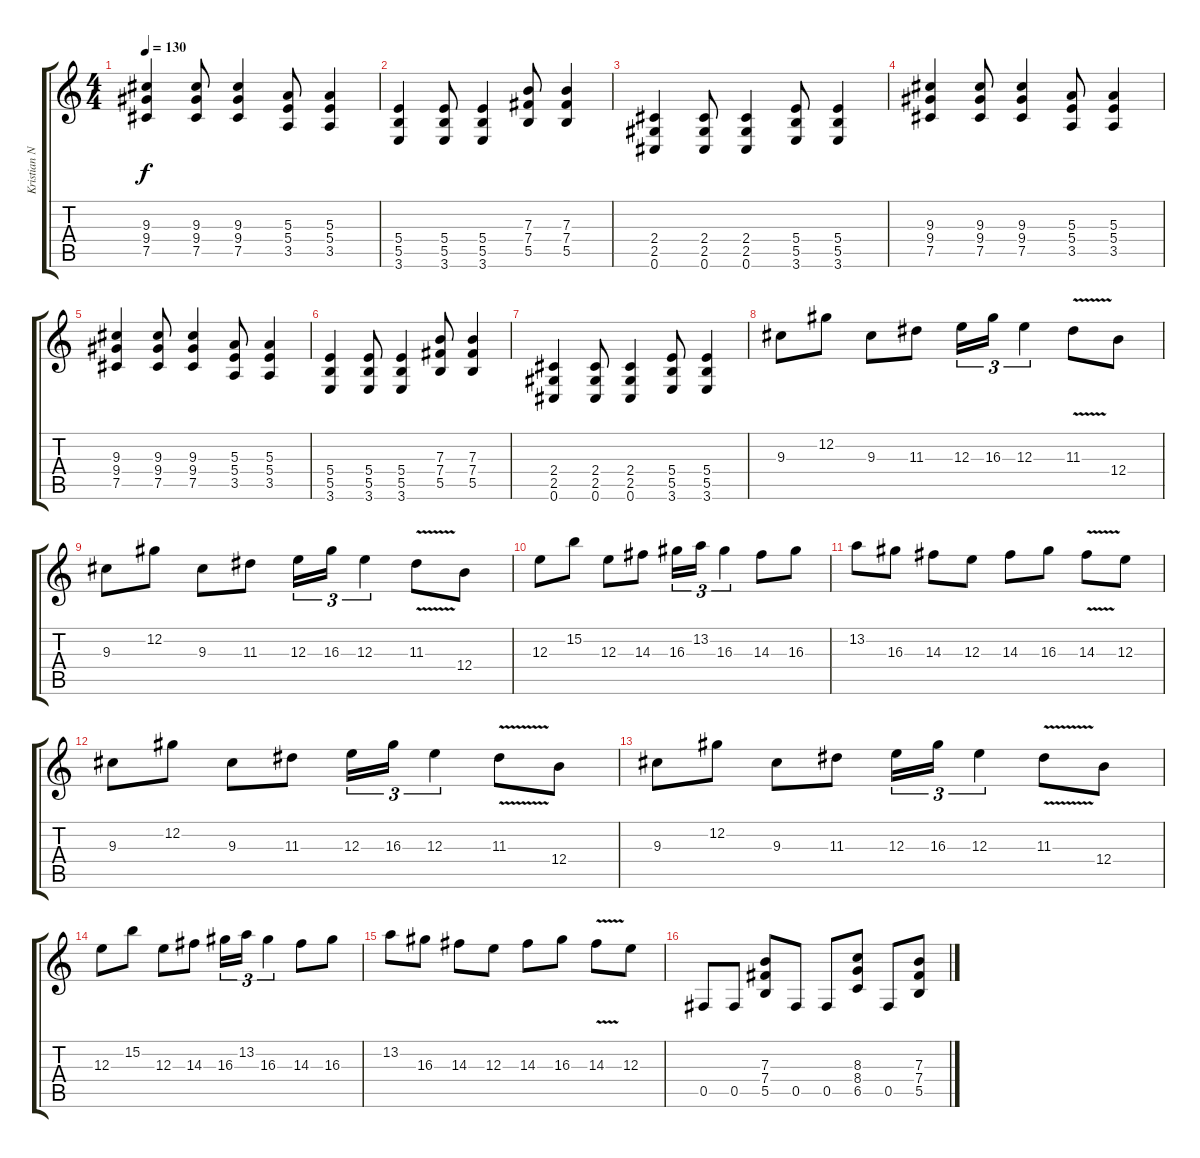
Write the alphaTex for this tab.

\track ("Kristian Niemann" "Kristian N") {instrument distortionguitar}
\staff {score tabs}
\tuning (Db4 Ab3 E3 B2 Gb2 Db2) {hide}
\ts (4 4)
\tempo 130
\clef g2
\ks c
(9.3 9.4 7.5).4{dy f} (9.3 9.4 7.5).8 (9.3 9.4 7.5).4 (5.3 5.4 3.5).8 (5.3 5.4 3.5).4 |
(5.4 5.5 3.6).4 (5.4 5.5 3.6).8 (5.4 5.5 3.6).4 (7.3 7.4 5.5).8 (7.3 7.4 5.5).4 |
(2.4 2.5 0.6).4 (2.4 2.5 0.6).8 (2.4 2.5 0.6).4 (5.4 5.5 3.6).8 (5.4 5.5 3.6).4 |
(9.3 9.4 7.5).4 (9.3 9.4 7.5).8 (9.3 9.4 7.5).4 (5.3 5.4 3.5).8 (5.3 5.4 3.5).4 |
(9.3 9.4 7.5).4 (9.3 9.4 7.5).8 (9.3 9.4 7.5).4 (5.3 5.4 3.5).8 (5.3 5.4 3.5).4 |
(5.4 5.5 3.6).4 (5.4 5.5 3.6).8 (5.4 5.5 3.6).4 (7.3 7.4 5.5).8 (7.3 7.4 5.5).4 |
(2.4 2.5 0.6).4 (2.4 2.5 0.6).8 (2.4 2.5 0.6).4 (5.4 5.5 3.6).8 (5.4 5.5 3.6).4 |
9.3.8 12.2.8 9.3.8 11.3.8 12.3.16{tu (3 2)} 16.3.16{tu (3 2)} 12.3.4{tu (3 2)} 11.3{v}.8 12.4.8 |
9.3.8 12.2.8 9.3.8 11.3.8 12.3.16{tu (3 2)} 16.3.16{tu (3 2)} 12.3.4{tu (3 2)} 11.3{v}.8 12.4.8 |
12.3.8 15.2.8 12.3.8 14.3.8 16.3.16{tu (3 2)} 13.2.16{tu (3 2)} 16.3.4{tu (3 2)} 14.3.8 16.3.8 |
13.2.8 16.3.8 14.3.8 12.3.8 14.3.8 16.3.8 14.3{v}.8 12.3.8 |
9.3.8 12.2.8 9.3.8 11.3.8 12.3.16{tu (3 2)} 16.3.16{tu (3 2)} 12.3.4{tu (3 2)} 11.3{v}.8 12.4.8 |
9.3.8 12.2.8 9.3.8 11.3.8 12.3.16{tu (3 2)} 16.3.16{tu (3 2)} 12.3.4{tu (3 2)} 11.3{v}.8 12.4.8 |
12.3.8 15.2.8 12.3.8 14.3.8 16.3.16{tu (3 2)} 13.2.16{tu (3 2)} 16.3.4{tu (3 2)} 14.3.8 16.3.8 |
13.2.8 16.3.8 14.3.8 12.3.8 14.3.8 16.3.8 14.3{v}.8 12.3.8 |
0.5.8{volume 13} 0.5.8 (7.3 7.4 5.5).8 0.5.8 0.5.8 (8.3 8.4 6.5).8 0.5.8 (7.3 7.4 5.5).8
